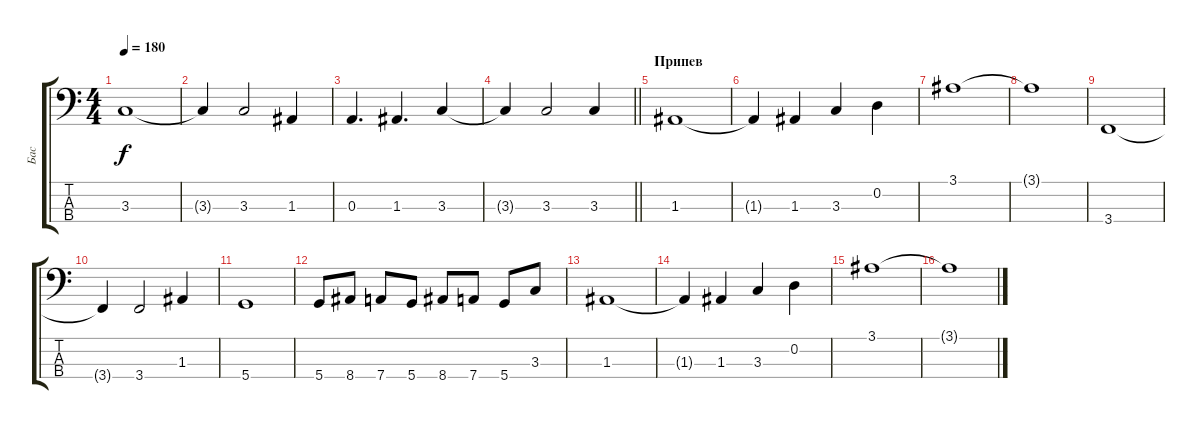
\track ("Бас" "Бас") {instrument electricbasspick}
\staff {score tabs}
\tuning (G2 D2 A1 D1) {hide}
\ts (4 4)
\tempo 180
\clef f4
\ks c
3.3.1{dy f} |
3.3{t}.4 3.3.2 1.3.4 |
0.3.4{d} 1.3.4{d} 3.3.4 |
\barLineRight lightlight
3.3{t}.4 3.3.2 3.3.4 |
\section ("" "Припев")
1.3.1 |
1.3{t}.4 1.3.4 3.3.4 0.2.4 |
3.1.1 |
3.1{t}.1 |
3.4.1 |
3.4{t}.4 3.4.2 1.3.4 |
5.4.1 |
5.4.8 8.4.8 7.4.8 5.4.8 8.4.8 7.4.8 5.4.8 3.3.8 |
1.3.1 |
1.3{t}.4 1.3.4 3.3.4 0.2.4 |
3.1.1 |
3.1{t}.1
